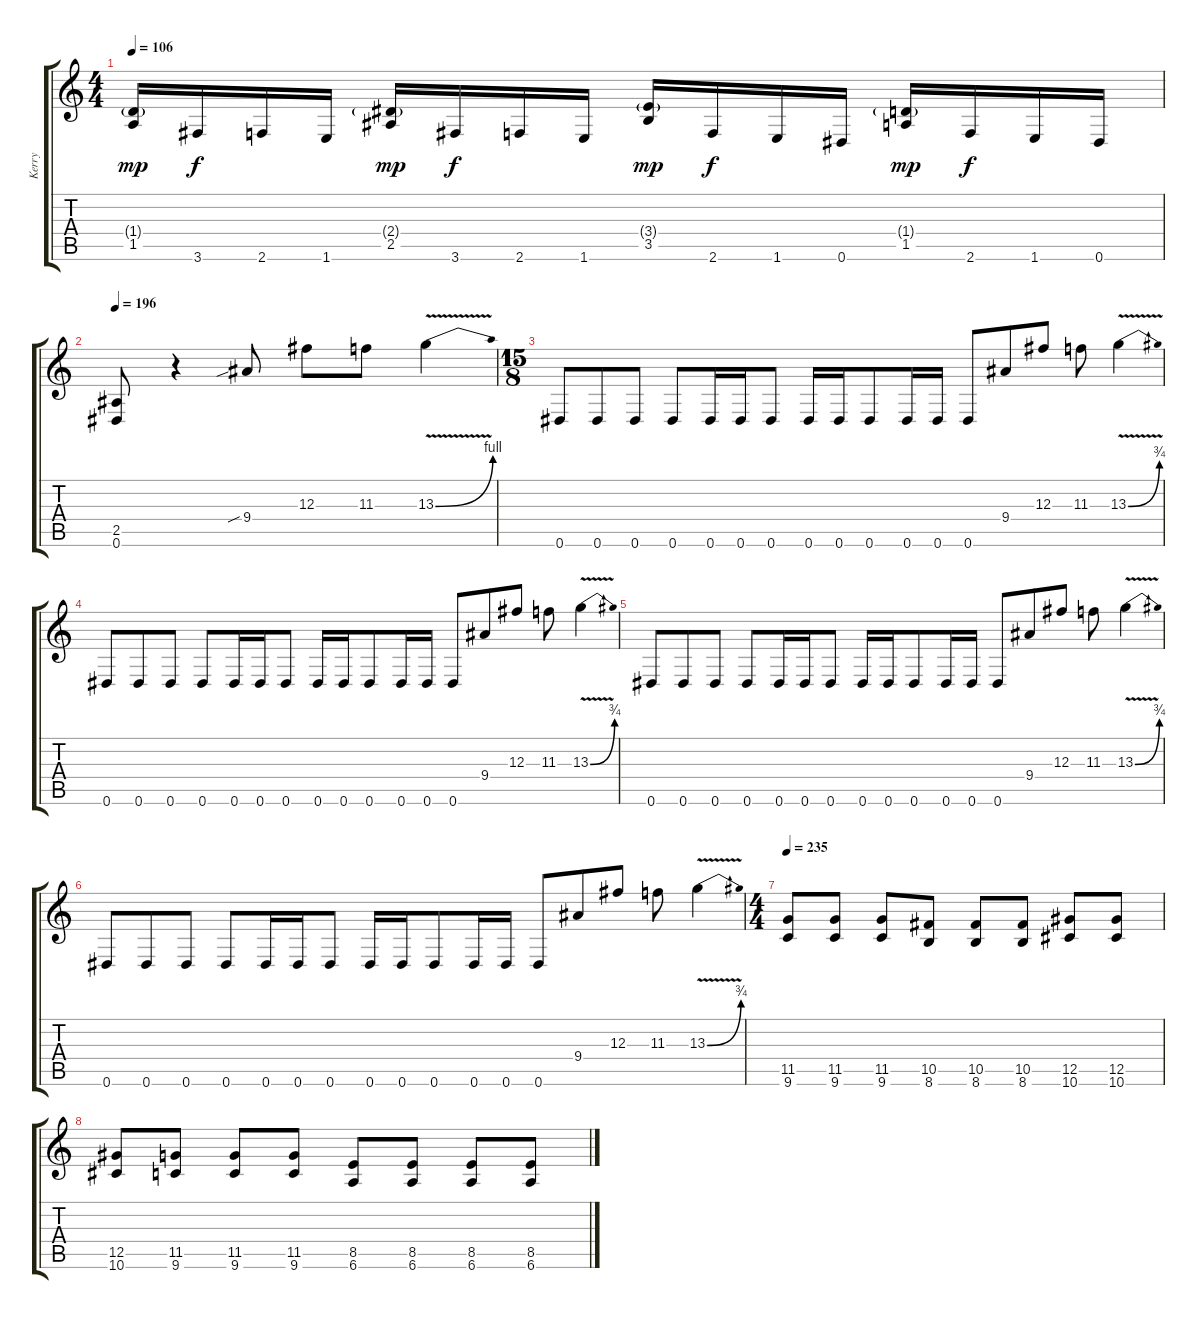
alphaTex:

\track ("Kerry" "Kerry") {instrument overdrivenguitar}
\staff {score tabs}
\tuning (Eb4 Bb3 Gb3 Db3 Ab2 Eb2) {hide}
\ts (4 4)
\tempo 106
\clef g2
\ks c
(1.4{g} 1.5).16{dy mp} 3.6.16{dy f} 2.6.16 1.6.16 (2.4{g} 2.5).16{dy mp} 3.6.16{dy f} 2.6.16 1.6.16 (3.4{g} 3.5).16{dy mp} 2.6.16{dy f} 1.6.16 0.6.16 (1.4{g} 1.5).16{dy mp} 2.6.16{dy f} 1.6.16 0.6.16 |
\tempo 196
(2.5 0.6).8 r.4 9.4{sib}.8 12.3.8 11.3.8 13.3{be (bend 0 0 60 4) v}.4 |
\ts (15 8)
0.6.8 0.6.8 0.6.8 0.6.8 0.6.16 0.6.16 0.6.8 0.6.16 0.6.16 0.6.8 0.6.16 0.6.16 0.6.8 9.4.8 12.3.8 11.3.8 13.3{be (bend 0 0 60 3) v}.4 |
0.6.8 0.6.8 0.6.8 0.6.8 0.6.16 0.6.16 0.6.8 0.6.16 0.6.16 0.6.8 0.6.16 0.6.16 0.6.8 9.4.8 12.3.8 11.3.8 13.3{be (bend 0 0 60 3) v}.4 |
0.6.8 0.6.8 0.6.8 0.6.8 0.6.16 0.6.16 0.6.8 0.6.16 0.6.16 0.6.8 0.6.16 0.6.16 0.6.8 9.4.8 12.3.8 11.3.8 13.3{be (bend 0 0 60 3) v}.4 |
0.6.8 0.6.8 0.6.8 0.6.8 0.6.16 0.6.16 0.6.8 0.6.16 0.6.16 0.6.8 0.6.16 0.6.16 0.6.8 9.4.8 12.3.8 11.3.8 13.3{be (bend 0 0 60 3) v}.4 |
\ts (4 4)
\tempo 235
(11.5 9.6).8 (11.5 9.6).8 (11.5 9.6).8 (10.5 8.6).8 (10.5 8.6).8 (10.5 8.6).8 (12.5 10.6).8 (12.5 10.6).8 |
(12.5 10.6).8 (11.5 9.6).8 (11.5 9.6).8 (11.5 9.6).8 (8.5 6.6).8 (8.5 6.6).8 (8.5 6.6).8 (8.5 6.6).8
